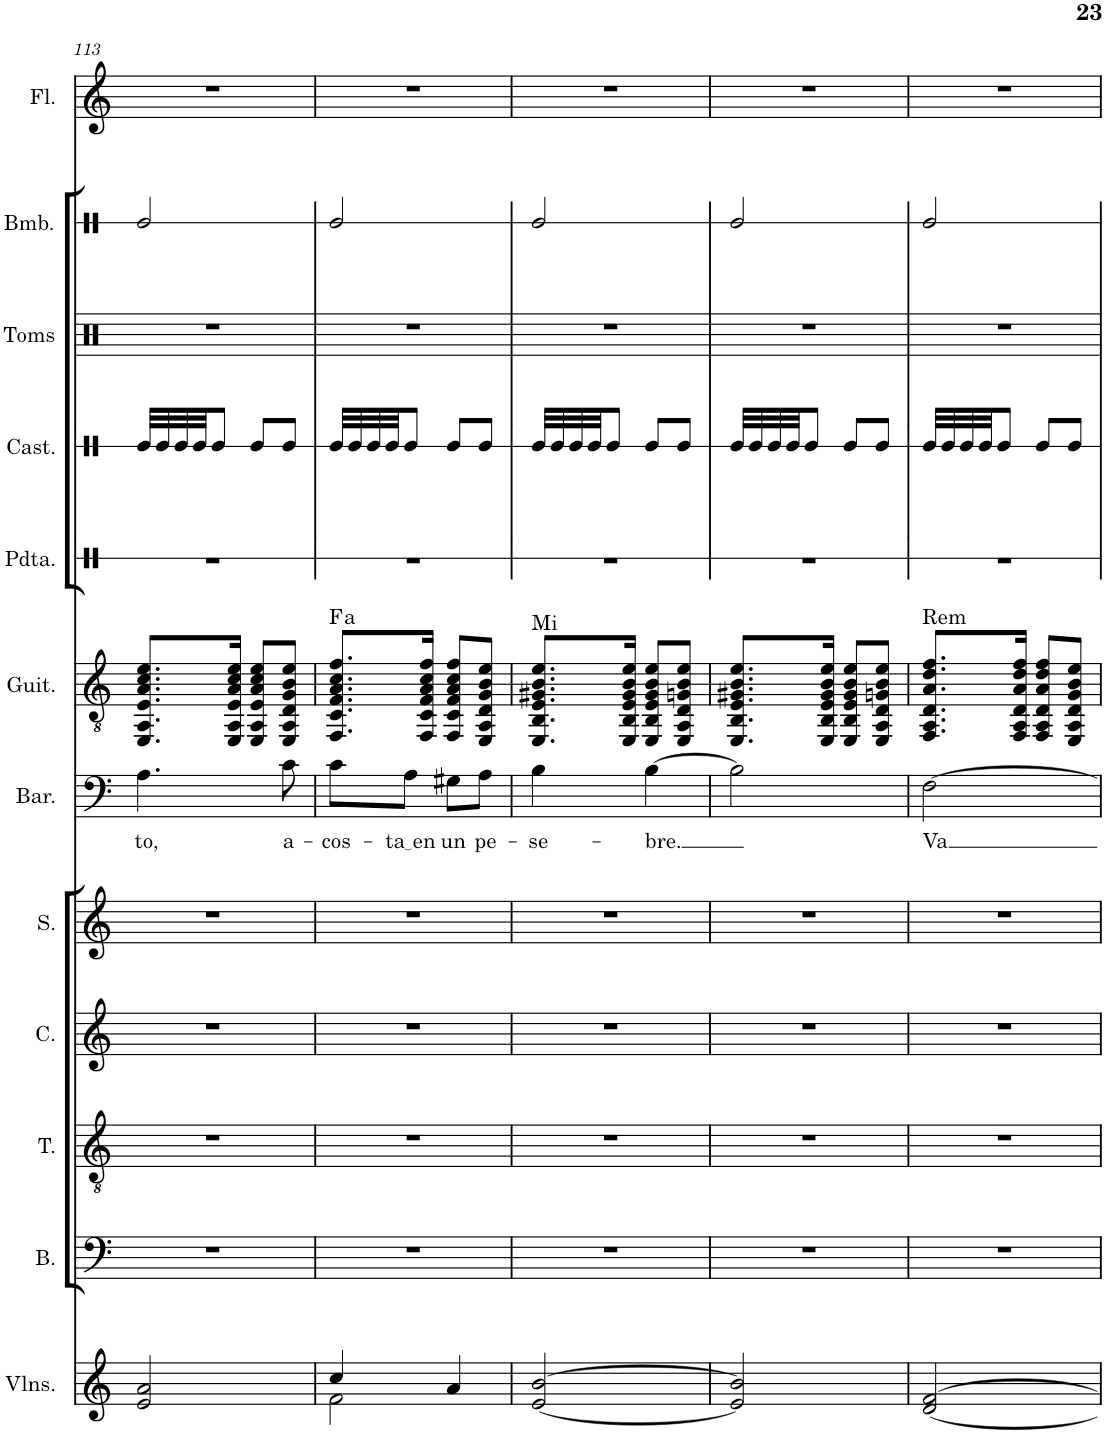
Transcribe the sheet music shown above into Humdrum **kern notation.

**kern	**kern	**kern	**kern	**kern	**kern	**text	**kern	**harte	**kern	**kern	**kern	**kern	**kern
*part12	*part11	*part10	*part9	*part8	*part7	*part7	*part6	*part6	*part5	*part4	*part3	*part2	*part1
*staff12	*staff11	*staff10	*staff9	*staff8	*staff7	*staff7	*staff6	*	*staff5	*staff4	*staff3	*staff2	*staff1
*I"Violines	*I"Bajo	*I"Tenor	*I"Contralto	*I"Soprano	*I"Barítono	*	*I"Guitarra	*	*I"Pandereta	*I"Castañuelas	*I"Toms	*I"Bombo	*I"Flauta
*I'Vlns.	*I'B.	*I'T.	*I'C.	*I'S.	*I'Bar.	*	*I'Guit.	*	*I'Pdta.	*I'Cast.	*I'Toms	*I'Bmb.	*I'Fl.
!!LO:PB:g=z
*clefG2	*clefF4	*clefGv2	*clefG2	*clefG2	*clefF4	*	*clefGv2	*	*clefX	*clefX	*clefX	*clefX	*clefG2
*k[]	*k[]	*k[]	*k[]	*k[]	*k[]	*	*k[]	*	*k[]	*k[]	*k[]	*k[]	*k[]
*M2/4	*M2/4	*M2/4	*M2/4	*M2/4	*M2/4	*	*M2/4	*	*M2/4	*M2/4	*M2/4	*M2/4	*M2/4
=113	=113	=113	=113	=113	=113	=113	=113	=113	=113	=113	=113	=113	=113
!	!	!	!	!	!	!LO:LY:b	!	!	!	!	!	!	!
2e/ 2a/	2r	2r	2r	2r	4.A\	to,	8.EE/ 8.AA/ 8.E/ 8.A/ 8.c/ 8.e/L	.	2r	32Re/LLL	2r	2Re/	2r
.	.	.	.	.	.	.	.	.	.	32Re/	.	.	.
.	.	.	.	.	.	.	.	.	.	32Re/	.	.	.
.	.	.	.	.	.	.	.	.	.	32Re/JJ	.	.	.
.	.	.	.	.	.	.	.	.	.	8Re/J	.	.	.
.	.	.	.	.	.	.	16EE/ 16AA/ 16E/ 16A/ 16c/ 16e/Jk	.	.	.	.	.	.
.	.	.	.	.	.	.	8EE/ 8AA/ 8E/ 8A/ 8c/ 8e/L	.	.	8Re/L	.	.	.
!	!	!	!	!	!	!LO:LY:b	!	!	!	!	!	!	!
.	.	.	.	.	8c\	a-	8EE/ 8AA/ 8D/ 8G/ 8B/ 8e/J	.	.	8Re/J	.	.	.
=114	=114	=114	=114	=114	=114	=114	=114	=114	=114	=114	=114	=114	=114
*^	*	*	*	*	*	*	*	*	*	*	*	*	*
!	!	!	!	!	!	!	!LO:LY:b	!	!LO:H:kt=a	!	!	!	!	!
4cc/	2f\	2r	2r	2r	2r	8c\L	-cos-	8.FF/ 8.C/ 8.F/ 8.A/ 8.c/ 8.f/L	.	2r	32Re/LLL	2r	2Re/	2r
.	.	.	.	.	.	.	.	.	.	.	32Re/	.	.	.
.	.	.	.	.	.	.	.	.	.	.	32Re/	.	.	.
.	.	.	.	.	.	.	.	.	.	.	32Re/JJ	.	.	.
!	!	!	!	!	!	!	!LO:LY:b	!	!	!	!	!	!	!
.	.	.	.	.	.	8A\J	ta en	.	.	.	8Re/J	.	.	.
.	.	.	.	.	.	.	.	16FF/ 16C/ 16F/ 16A/ 16c/ 16f/Jk	.	.	.	.	.	.
!	!	!	!	!	!	!	!LO:LY:b	!	!	!	!	!	!	!
4a/	.	.	.	.	.	8G#X\L	un	8FF/ 8C/ 8F/ 8A/ 8c/ 8f/L	.	.	8Re/L	.	.	.
!	!	!	!	!	!	!	!LO:LY:b	!	!	!	!	!	!	!
.	.	.	.	.	.	8A\J	pe-	8EE/ 8AA/ 8D/ 8G/ 8B/ 8e/J	.	.	8Re/J	.	.	.
*v	*v	*	*	*	*	*	*	*	*	*	*	*	*	*
=115	=115	=115	=115	=115	=115	=115	=115	=115	=115	=115	=115	=115	=115
!	!	!	!	!	!	!LO:LY:b	!	!LO:H:kt=Mi	!	!	!	!	!
[2e/ [2b/	2r	2r	2r	2r	4B\	-se-	8.EE/ 8.BB/ 8.E/ 8.G#X/ 8.B/ 8.e/L	N	2r	32Re/LLL	2r	2Re/	2r
.	.	.	.	.	.	.	.	.	.	32Re/	.	.	.
.	.	.	.	.	.	.	.	.	.	32Re/	.	.	.
.	.	.	.	.	.	.	.	.	.	32Re/JJ	.	.	.
.	.	.	.	.	.	.	.	.	.	8Re/J	.	.	.
.	.	.	.	.	.	.	16EE/ 16BB/ 16E/ 16G#/ 16B/ 16e/Jk	.	.	.	.	.	.
!	!	!	!	!	!	!LO:LY:b	!	!	!	!	!	!	!
.	.	.	.	.	[4B\	-bre.	8EE/ 8BB/ 8E/ 8G#/ 8B/ 8e/L	.	.	8Re/L	.	.	.
.	.	.	.	.	.	.	8EE/ 8AA/ 8D/ 8Gn/ 8B/ 8e/J	.	.	8Re/J	.	.	.
=116	=116	=116	=116	=116	=116	=116	=116	=116	=116	=116	=116	=116	=116
2e/] 2b/]	2r	2r	2r	2r	2B\]	.	8.EE/ 8.BB/ 8.E/ 8.G#X/ 8.B/ 8.e/L	.	2r	32Re/LLL	2r	2Re/	2r
.	.	.	.	.	.	.	.	.	.	32Re/	.	.	.
.	.	.	.	.	.	.	.	.	.	32Re/	.	.	.
.	.	.	.	.	.	.	.	.	.	32Re/JJ	.	.	.
.	.	.	.	.	.	.	.	.	.	8Re/J	.	.	.
.	.	.	.	.	.	.	16EE/ 16BB/ 16E/ 16G#/ 16B/ 16e/Jk	.	.	.	.	.	.
.	.	.	.	.	.	.	8EE/ 8BB/ 8E/ 8G#/ 8B/ 8e/L	.	.	8Re/L	.	.	.
.	.	.	.	.	.	.	8EE/ 8AA/ 8D/ 8Gn/ 8B/ 8e/J	.	.	8Re/J	.	.	.
=117	=117	=117	=117	=117	=117	=117	=117	=117	=117	=117	=117	=117	=117
!	!	!	!	!	!	!LO:LY:b	!	!LO:H:kt=Rem	!	!	!	!	!
[2d/ [2f/	2r	2r	2r	2r	[2F\	Va	8.FF/ 8.AA/ 8.D/ 8.A/ 8.d/ 8.f/L	N	2r	32Re/LLL	2r	2Re/	2r
.	.	.	.	.	.	.	.	.	.	32Re/	.	.	.
.	.	.	.	.	.	.	.	.	.	32Re/	.	.	.
.	.	.	.	.	.	.	.	.	.	32Re/JJ	.	.	.
.	.	.	.	.	.	.	.	.	.	8Re/J	.	.	.
.	.	.	.	.	.	.	16FF/ 16AA/ 16D/ 16A/ 16d/ 16f/Jk	.	.	.	.	.	.
.	.	.	.	.	.	.	8FF/ 8AA/ 8D/ 8A/ 8d/ 8f/L	.	.	8Re/L	.	.	.
.	.	.	.	.	.	.	8EE/ 8AA/ 8D/ 8G/ 8B/ 8e/J	.	.	8Re/J	.	.	.
=	=	=	=	=	=	=	=	=	=	=	=	=	=
*-	*-	*-	*-	*-	*-	*-	*-	*-	*-	*-	*-	*-	*-
